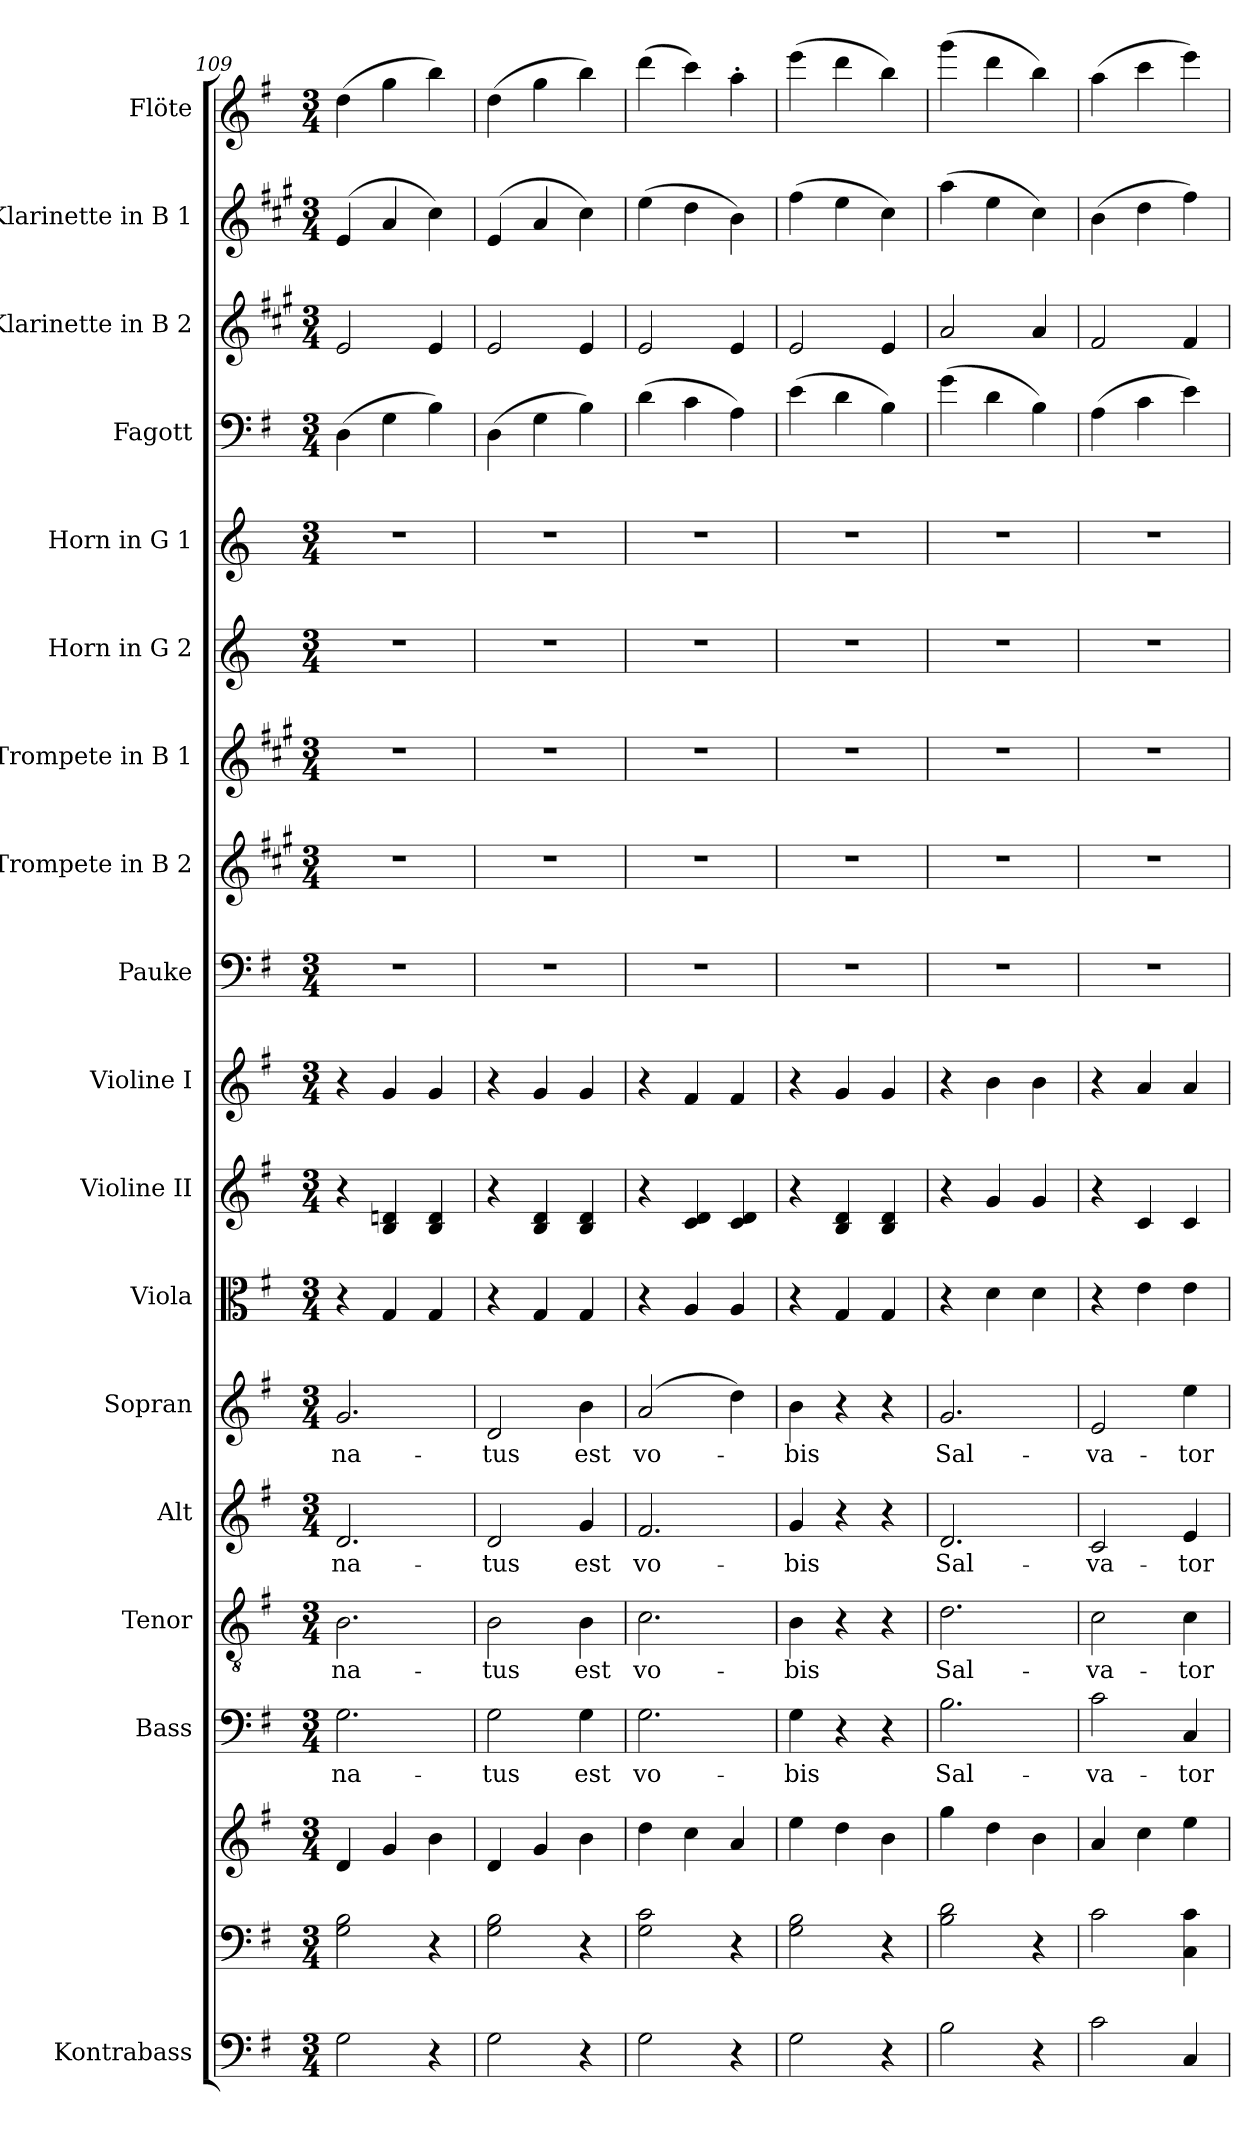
**kern	**kern	**kern	**kern	**text	**kern	**text	**kern	**text	**kern	**text	**kern	**kern	**kern	**kern	**kern	**kern	**kern	**kern	**kern	**kern	**kern	**kern
*part18	*part17	*part17	*part16	*part16	*part15	*part15	*part14	*part14	*part13	*part13	*part12	*part11	*part10	*part9	*part8	*part7	*part6	*part5	*part4	*part3	*part2	*part1
*staff19	*staff18	*staff17	*staff16	*staff16	*staff15	*staff15	*staff14	*staff14	*staff13	*staff13	*staff12	*staff11	*staff10	*staff9	*staff8	*staff7	*staff6	*staff5	*staff4	*staff3	*staff2	*staff1
*I"Kontrabass	*	*	*I"Bass	*	*I"Tenor	*	*I"Alt	*	*I"Sopran	*	*I"Viola	*I"Violine II	*I"Violine I	*I"Pauke	*I"Trompete in B 2	*I"Trompete in B 1	*I"Horn in G 2	*I"Horn in G 1	*I"Fagott	*I"Klarinette in B 2	*I"Klarinette in B 1	*I"Flöte
*I'Kb.	*	*	*I'B	*	*I'T	*	*I'A	*	*I'S	*	*I'Vla.	*I'Vl. II	*I'Vl. I	*I'Pk.	*	*	*I'Hrn. 2	*I'Hrn. 1	*I'Fg.	*	*	*I'Fl.
*clefF4	*clefF4	*clefG2	*clefF4	*	*clefGv2	*	*clefG2	*	*clefG2	*	*clefC3	*clefG2	*clefG2	*clefF4	*clefG2	*clefG2	*clefG2	*clefG2	*clefF4	*clefG2	*clefG2	*clefG2
*ITrd7c12	*	*	*	*	*	*	*	*	*	*	*	*	*	*	*ITrd1c2	*ITrd1c2	*ITrd3c5	*ITrd3c5	*	*ITrd1c2	*ITrd1c2	*
*k[f#]	*k[f#]	*k[f#]	*k[f#]	*	*k[f#]	*	*k[f#]	*	*k[f#]	*	*k[f#]	*k[f#]	*k[f#]	*k[f#]	*k[f#]	*k[f#]	*k[f#]	*k[f#]	*k[f#]	*k[f#]	*k[f#]	*k[f#]
*G:	*G:	*G:	*G:	*	*G:	*	*G:	*	*G:	*	*G:	*G:	*G:	*G:	*G:	*G:	*G:	*G:	*G:	*G:	*G:	*G:
*M3/4	*M3/4	*M3/4	*M3/4	*	*M3/4	*	*M3/4	*	*M3/4	*	*M3/4	*M3/4	*M3/4	*M3/4	*M3/4	*M3/4	*M3/4	*M3/4	*M3/4	*M3/4	*M3/4	*M3/4
=109	=109	=109	=109	=109	=109	=109	=109	=109	=109	=109	=109	=109	=109	=109	=109	=109	=109	=109	=109	=109	=109	=109
!	!	!	!	!LO:LY:b	!	!LO:LY:b	!	!LO:LY:b	!	!LO:LY:b	!	!	!	!	!	!	!	!	!	!	!	!
2GG\	2G\ 2B\	4d/	2.G\	na-	2.B\	na-	2.d/	na-	2.g/	na-	4r	4r	4r	2.r	2.r	2.r	2.r	2.r	(>4D\	2d/	(4d/	(>4dd\
.	.	4g/	.	.	.	.	.	.	.	.	4G/	4B/ 4dn/	4g/	.	.	.	.	.	4G\	.	4g/	4gg\
4r	4r	4b\	.	.	.	.	.	.	.	.	4G/	4B/ 4d/	4g/	.	.	.	.	.	4B\)	4d/	4b\)	4bb\)
=110	=110	=110	=110	=110	=110	=110	=110	=110	=110	=110	=110	=110	=110	=110	=110	=110	=110	=110	=110	=110	=110	=110
!	!	!	!	!LO:LY:b	!	!LO:LY:b	!	!LO:LY:b	!	!LO:LY:b	!	!	!	!	!	!	!	!	!	!	!	!
2GG\	2G\ 2B\	4d/	2G\	-tus	2B\	-tus	2d/	-tus	2d/	-tus	4r	4r	4r	2.r	2.r	2.r	2.r	2.r	(>4D\	2d/	(4d/	(>4dd\
.	.	4g/	.	.	.	.	.	.	.	.	4G/	4B/ 4d/	4g/	.	.	.	.	.	4G\	.	4g/	4gg\
!	!	!	!	!LO:LY:b	!	!LO:LY:b	!	!LO:LY:b	!	!LO:LY:b	!	!	!	!	!	!	!	!	!	!	!	!
4r	4r	4b\	4G\	est	4B\	est	4g/	est	4b\	est	4G/	4B/ 4d/	4g/	.	.	.	.	.	4B\)	4d/	4b\)	4bb\)
=111	=111	=111	=111	=111	=111	=111	=111	=111	=111	=111	=111	=111	=111	=111	=111	=111	=111	=111	=111	=111	=111	=111
!	!	!	!	!LO:LY:b	!	!LO:LY:b	!	!LO:LY:b	!	!LO:LY:b	!	!	!	!	!	!	!	!	!	!	!	!
2GG\	2G\ 2c\	4dd\	2.G\	vo-	2.c\	vo-	2.f#/	vo-	(>2a/	vo-	4r	4r	4r	2.r	2.r	2.r	2.r	2.r	(>4d\	2d/	(>4dd\	(>4ddd\
.	.	4cc\	.	.	.	.	.	.	.	.	4A/	4c/ 4d/	4f#/	.	.	.	.	.	4c\	.	4cc\	4ccc\)
4r	4r	4a/	.	.	.	.	.	.	4dd\)	.	4A/	4c/ 4d/	4f#/	.	.	.	.	.	4A\)	4d/	4a\)	4aa'\
=112	=112	=112	=112	=112	=112	=112	=112	=112	=112	=112	=112	=112	=112	=112	=112	=112	=112	=112	=112	=112	=112	=112
!	!	!	!	!LO:LY:b	!	!LO:LY:b	!	!LO:LY:b	!	!LO:LY:b	!	!	!	!	!	!	!	!	!	!	!	!
2GG\	2G\ 2B\	4ee\	4G\	-bis	4B\	-bis	4g/	-bis	4b\	-bis	4r	4r	4r	2.r	2.r	2.r	2.r	2.r	(>4e\	2d/	(>4ee\	(>4eee\
.	.	4dd\	4r	.	4r	.	4r	.	4r	.	4G/	4B/ 4d/	4g/	.	.	.	.	.	4d\	.	4dd\	4ddd\
4r	4r	4b\	4r	.	4r	.	4r	.	4r	.	4G/	4B/ 4d/	4g/	.	.	.	.	.	4B\)	4d/	4b\)	4bb\)
=113	=113	=113	=113	=113	=113	=113	=113	=113	=113	=113	=113	=113	=113	=113	=113	=113	=113	=113	=113	=113	=113	=113
!	!	!	!	!LO:LY:b	!	!LO:LY:b	!	!LO:LY:b	!	!LO:LY:b	!	!	!	!	!	!	!	!	!	!	!	!
2BB\	2B\ 2d\	4gg\	2.B\	Sal-	2.d\	Sal-	2.d/	Sal-	2.g/	Sal-	4r	4r	4r	2.r	2.r	2.r	2.r	2.r	(>4g\	2g/	(>4gg\	(>4ggg\
.	.	4dd\	.	.	.	.	.	.	.	.	4d\	4g/	4b\	.	.	.	.	.	4d\	.	4dd\	4ddd\
4r	4r	4b\	.	.	.	.	.	.	.	.	4d\	4g/	4b\	.	.	.	.	.	4B\)	4g/	4b\)	4bb\)
=114	=114	=114	=114	=114	=114	=114	=114	=114	=114	=114	=114	=114	=114	=114	=114	=114	=114	=114	=114	=114	=114	=114
!	!	!	!	!LO:LY:b	!	!LO:LY:b	!	!LO:LY:b	!	!LO:LY:b	!	!	!	!	!	!	!	!	!	!	!	!
2C\	2c\	4a/	2c\	-va-	2c\	-va-	2c/	-va-	2e/	-va-	4r	4r	4r	2.r	2.r	2.r	2.r	2.r	(>4A\	2e/	(>4a\	(>4aa\
.	.	4cc\	.	.	.	.	.	.	.	.	4e\	4c/	4a/	.	.	.	.	.	4c\	.	4cc\	4ccc\
!	!	!	!	!LO:LY:b	!	!LO:LY:b	!	!LO:LY:b	!	!LO:LY:b	!	!	!	!	!	!	!	!	!	!	!	!
4CC/	4C\ 4c\	4ee\	4C/	-tor	4c\	-tor	4e/	-tor	4ee\	-tor	4e\	4c/	4a/	.	.	.	.	.	4e\)	4e/	4ee\)	4eee\)
=	=	=	=	=	=	=	=	=	=	=	=	=	=	=	=	=	=	=	=	=	=	=
*-	*-	*-	*-	*-	*-	*-	*-	*-	*-	*-	*-	*-	*-	*-	*-	*-	*-	*-	*-	*-	*-	*-
